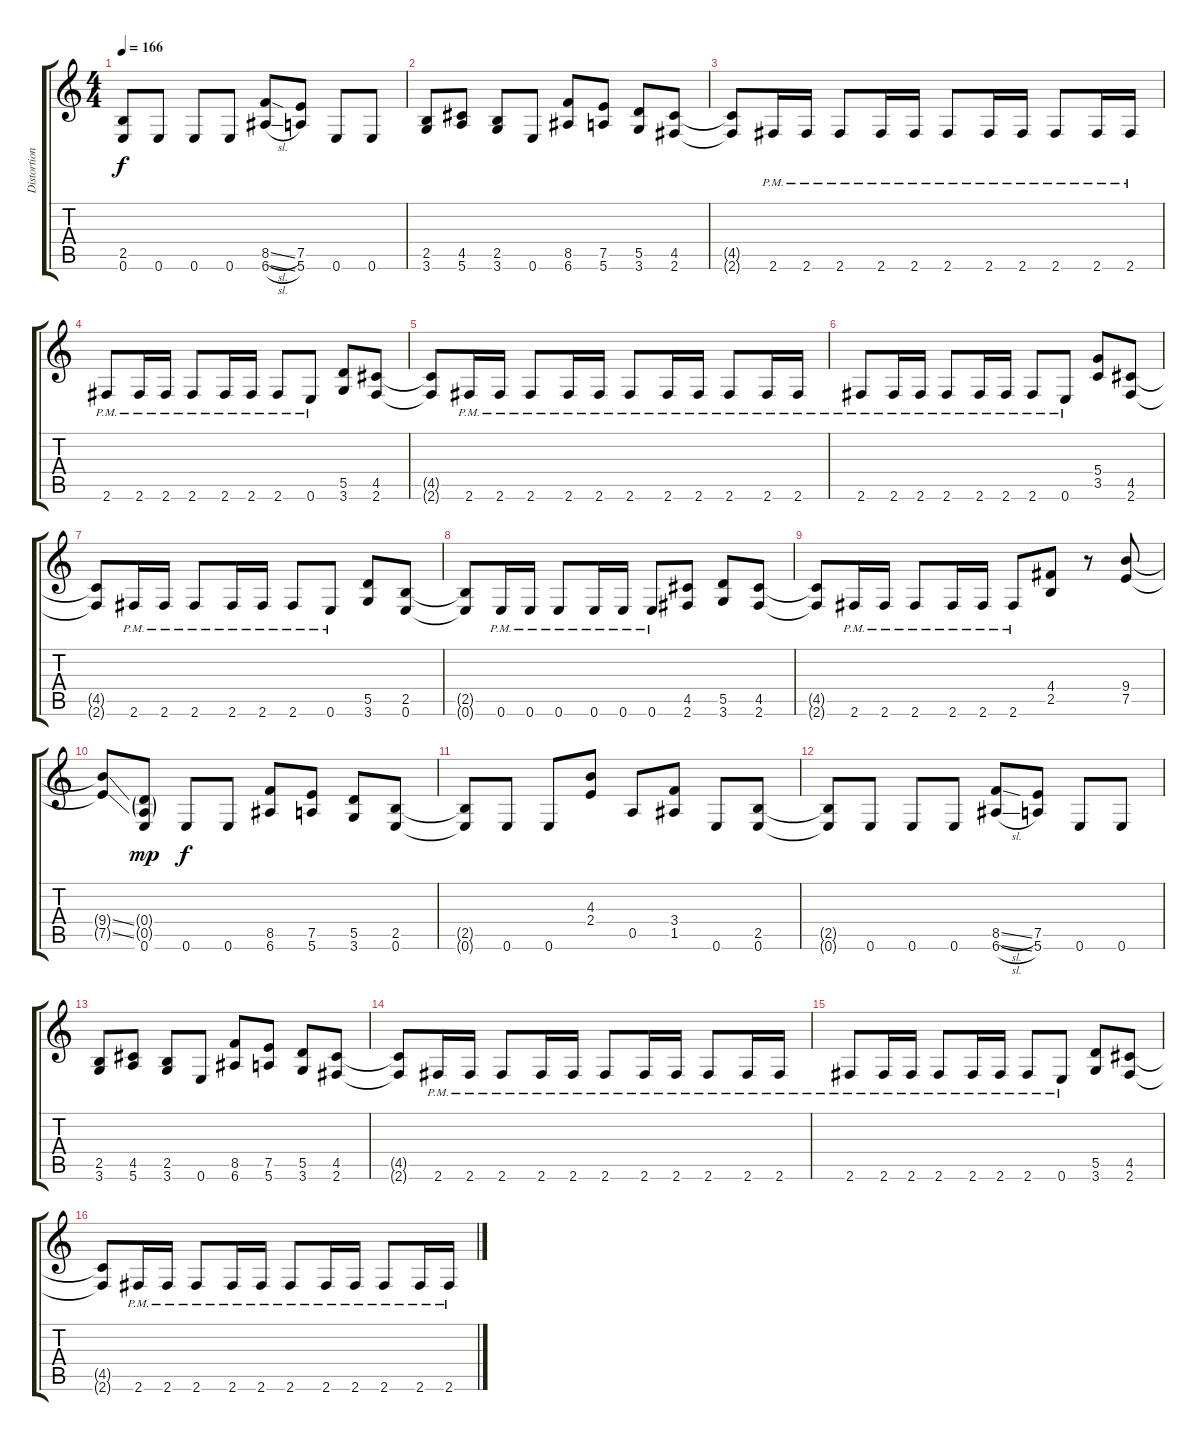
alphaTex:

\track ("Distortion Guitar (Mustaine)" "Distortion") {instrument distortionguitar}
\staff {score tabs}
\tuning (E4 B3 G3 D3 A2 E2) {hide}
\ts (4 4)
\tempo 166
\clef g2
\ks c
(2.5{t} 0.6{t}).8{dy f} 0.6.8 0.6.8 0.6.8 (8.5{sl} 6.6{sl}).8 (7.5 5.6).8 0.6.8 0.6.8 |
(2.5 3.6).8 (4.5 5.6).8 (2.5 3.6).8 0.6.8 (8.5 6.6).8 (7.5 5.6).8 (5.5 3.6).8 (4.5 2.6).8 |
(4.5{t} 2.6{t}).8 2.6{pm}.16 2.6{pm}.16 2.6{pm}.8 2.6{pm}.16 2.6{pm}.16 2.6{pm}.8 2.6{pm}.16 2.6{pm}.16 2.6{pm}.8 2.6{pm}.16 2.6{pm}.16 |
2.6{pm}.8 2.6{pm}.16 2.6{pm}.16 2.6{pm}.8 2.6{pm}.16 2.6{pm}.16 2.6{pm}.8 0.6{pm}.8 (5.5 3.6).8 (4.5 2.6).8 |
(4.5{t} 2.6{t}).8 2.6{pm}.16 2.6{pm}.16 2.6{pm}.8 2.6{pm}.16 2.6{pm}.16 2.6{pm}.8 2.6{pm}.16 2.6{pm}.16 2.6{pm}.8 2.6{pm}.16 2.6{pm}.16 |
2.6{pm}.8 2.6{pm}.16 2.6{pm}.16 2.6{pm}.8 2.6{pm}.16 2.6{pm}.16 2.6{pm}.8 0.6{pm}.8 (5.4 3.5).8 (4.5 2.6).8 |
(4.5{t} 2.6{t}).8 2.6{pm}.16 2.6{pm}.16 2.6{pm}.8 2.6{pm}.16 2.6{pm}.16 2.6{pm}.8 0.6{pm}.8 (5.5 3.6).8 (2.5 0.6).8 |
(2.5{t} 0.6{t}).8 0.6{pm}.16 0.6{pm}.16 0.6{pm}.8 0.6{pm}.16 0.6{pm}.16 0.6{pm}.8 (4.5 2.6).8 (5.5 3.6).8 (4.5 2.6).8 |
(4.5{t} 2.6{t}).8 2.6{pm}.16 2.6{pm}.16 2.6{pm}.8 2.6{pm}.16 2.6{pm}.16 2.6{pm}.8 (4.4 2.5).8 r.8 (9.4 7.5).8 |
(9.4{ss t} 7.5{ss t}).8 (0.4{g} 0.5{g} 0.6).8{dy mp} 0.6.8{dy f} 0.6.8 (8.5 6.6).8 (7.5 5.6).8 (5.5 3.6).8 (2.5 0.6).8 |
(2.5{t} 0.6{t}).8 0.6.8 0.6.8 (4.3 2.4).8 0.5.8 (3.4 1.5).8 0.6.8 (2.5 0.6).8 |
(2.5{t} 0.6{t}).8 0.6.8 0.6.8 0.6.8 (8.5{sl} 6.6{sl}).8 (7.5 5.6).8 0.6.8 0.6.8 |
(2.5 3.6).8 (4.5 5.6).8 (2.5 3.6).8 0.6.8 (8.5 6.6).8 (7.5 5.6).8 (5.5 3.6).8 (4.5 2.6).8 |
(4.5{t} 2.6{t}).8 2.6{pm}.16 2.6{pm}.16 2.6{pm}.8 2.6{pm}.16 2.6{pm}.16 2.6{pm}.8 2.6{pm}.16 2.6{pm}.16 2.6{pm}.8 2.6{pm}.16 2.6{pm}.16 |
2.6{pm}.8 2.6{pm}.16 2.6{pm}.16 2.6{pm}.8 2.6{pm}.16 2.6{pm}.16 2.6{pm}.8 0.6{pm}.8 (5.5 3.6).8 (4.5 2.6).8 |
(4.5{t} 2.6{t}).8 2.6{pm}.16 2.6{pm}.16 2.6{pm}.8 2.6{pm}.16 2.6{pm}.16 2.6{pm}.8 2.6{pm}.16 2.6{pm}.16 2.6{pm}.8 2.6{pm}.16 2.6{pm}.16
